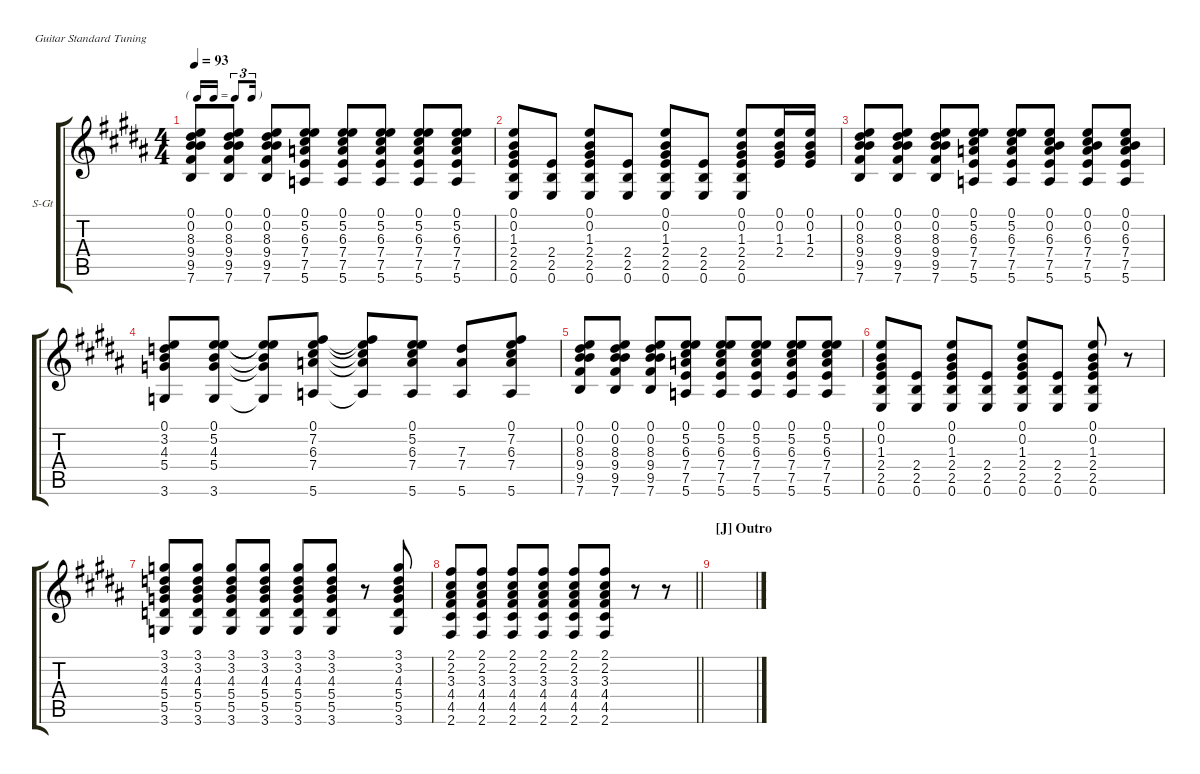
\hideDynamics
\bracketExtendMode groupsimilarinstruments
\firstSystemTrackNameOrientation horizontal
\otherSystemsTrackNameOrientation horizontal
\track ("Acoustic Guitar 1" "S-Gt") {multiBarRest instrument acousticguitarsteel}
\staff {score tabs}
\tuning (E4 B3 G3 D3 A2 E2)
\ts (4 4)
\tf triplet16th
\tempo 93
\clef g2
\ks b
(7.6{acc forcenatural} 9.5{acc #} 9.4{acc forcenatural} 8.3{acc #} 0.2{acc forcenatural} 0.1{acc forcenatural}).8{dy mf} (7.6{acc forcenatural} 9.5{acc #} 9.4{acc forcenatural} 8.3{acc #} 0.2{acc forcenatural} 0.1{acc forcenatural}).8 (7.6{acc forcenatural} 9.5{acc #} 9.4{acc forcenatural} 8.3{acc #} 0.2{acc forcenatural} 0.1{acc forcenatural}).8 (5.6{acc forcenatural} 7.5{acc forcenatural} 7.4{acc forcenatural} 6.3{acc #} 5.2{acc forcenatural} 0.1{acc forcenatural}).8 (5.6{acc forcenatural} 7.5{acc forcenatural} 7.4{acc forcenatural} 6.3{acc #} 5.2{acc forcenatural} 0.1{acc forcenatural}).8 (5.6{acc forcenatural} 7.5{acc forcenatural} 7.4{acc forcenatural} 6.3{acc #} 5.2{acc forcenatural} 0.1{acc forcenatural}).8 (5.6{acc forcenatural} 7.5{acc forcenatural} 7.4{acc forcenatural} 6.3{acc #} 5.2{acc forcenatural} 0.1{acc forcenatural}).8 (5.6{acc forcenatural} 7.5{acc forcenatural} 7.4{acc forcenatural} 6.3{acc #} 5.2{acc forcenatural} 0.1{acc forcenatural}).8 |
(0.6{acc forcenatural} 2.5{acc forcenatural} 2.4{acc forcenatural} 1.3{acc #} 0.2{acc forcenatural} 0.1{acc forcenatural}).8 (0.6{acc forcenatural} 2.5{acc forcenatural} 2.4{acc forcenatural}).8 (0.6{acc forcenatural} 2.5{acc forcenatural} 2.4{acc forcenatural} 1.3{acc #} 0.2{acc forcenatural} 0.1{acc forcenatural}).8 (0.6{acc forcenatural} 2.5{acc forcenatural} 2.4{acc forcenatural}).8 (0.6{acc forcenatural} 2.5{acc forcenatural} 2.4{acc forcenatural} 1.3{acc #} 0.2{acc forcenatural} 0.1{acc forcenatural}).8 (0.6{acc forcenatural} 2.5{acc forcenatural} 2.4{acc forcenatural}).8 (0.6{acc forcenatural} 2.5{acc forcenatural} 2.4{acc forcenatural} 1.3{acc #} 0.2{acc forcenatural} 0.1{acc forcenatural}).8 (2.4{acc forcenatural} 1.3{acc #} 0.2{acc forcenatural} 0.1{acc forcenatural}).16 (0.1{acc forcenatural} 0.2{acc forcenatural} 1.3{acc #} 2.4{acc forcenatural}).16 |
(7.6{acc forcenatural} 9.5{acc #} 9.4{acc forcenatural} 8.3{acc #} 0.2{acc forcenatural} 0.1{acc forcenatural}).8 (7.6{acc forcenatural} 9.5{acc #} 9.4{acc forcenatural} 8.3{acc #} 0.2{acc forcenatural} 0.1{acc forcenatural}).8 (7.6{acc forcenatural} 9.5{acc #} 9.4{acc forcenatural} 8.3{acc #} 0.2{acc forcenatural} 0.1{acc forcenatural}).8 (5.6{acc forcenatural} 7.5{acc forcenatural} 7.4{acc forcenatural} 6.3{acc #} 5.2{acc forcenatural} 0.1{acc forcenatural}).8 (5.6{acc forcenatural} 7.5{acc forcenatural} 7.4{acc forcenatural} 6.3{acc #} 5.2{acc forcenatural} 0.1{acc forcenatural}).8 (5.6{acc forcenatural} 7.5{acc forcenatural} 7.4{acc forcenatural} 6.3{acc #} 0.2{acc forcenatural} 0.1{acc forcenatural}).8 (5.6{acc forcenatural} 7.5{acc forcenatural} 7.4{acc forcenatural} 6.3{acc #} 0.2{acc forcenatural} 0.1{acc forcenatural}).8 (5.6{acc forcenatural} 7.5{acc forcenatural} 7.4{acc forcenatural} 6.3{acc #} 0.2{acc forcenatural} 0.1{acc forcenatural}).8 |
(3.6{acc forcenatural} 5.4{acc forcenatural} 4.3{acc forcenatural} 3.2{acc forcenatural} 0.1{acc forcenatural}).8 (3.6{acc forcenatural} 5.4{acc forcenatural} 4.3{acc forcenatural} 5.2{acc forcenatural} 0.1{acc forcenatural}).8 (3.6{t acc forcenatural} 5.4{t acc forcenatural} 4.3{t acc forcenatural} 5.2{t acc forcenatural} 0.1{t acc forcenatural}).8 (5.6{acc forcenatural} 6.3{acc #} 7.4{acc forcenatural} 7.2{acc #} 0.1{acc forcenatural}).8 (0.1{t acc forcenatural} 7.2{t acc #} 6.3{t acc #} 7.4{t acc forcenatural} 5.6{t acc forcenatural}).8 (5.6{acc forcenatural} 7.4{acc forcenatural} 6.3{acc #} 5.2{acc forcenatural} 0.1{acc forcenatural}).8 (5.6{acc forcenatural} 7.4{acc forcenatural} 7.3{acc forcenatural}).8 (5.6{acc forcenatural} 7.4{acc forcenatural} 6.3{acc #} 7.2{acc #} 0.1{acc forcenatural}).8 |
(7.6{acc forcenatural} 9.5{acc #} 9.4{acc forcenatural} 8.3{acc #} 0.2{acc forcenatural} 0.1{acc forcenatural}).8 (7.6{acc forcenatural} 9.5{acc #} 9.4{acc forcenatural} 8.3{acc #} 0.2{acc forcenatural} 0.1{acc forcenatural}).8 (7.6{acc forcenatural} 9.5{acc #} 9.4{acc forcenatural} 8.3{acc #} 0.2{acc forcenatural} 0.1{acc forcenatural}).8 (5.6{acc forcenatural} 7.5{acc forcenatural} 7.4{acc forcenatural} 6.3{acc #} 5.2{acc forcenatural} 0.1{acc forcenatural}).8 (5.6{acc forcenatural} 7.5{acc forcenatural} 7.4{acc forcenatural} 6.3{acc #} 5.2{acc forcenatural} 0.1{acc forcenatural}).8 (5.6{acc forcenatural} 7.5{acc forcenatural} 7.4{acc forcenatural} 6.3{acc #} 5.2{acc forcenatural} 0.1{acc forcenatural}).8 (5.6{acc forcenatural} 7.5{acc forcenatural} 7.4{acc forcenatural} 6.3{acc #} 5.2{acc forcenatural} 0.1{acc forcenatural}).8 (5.6{acc forcenatural} 7.5{acc forcenatural} 7.4{acc forcenatural} 6.3{acc #} 5.2{acc forcenatural} 0.1{acc forcenatural}).8 |
(0.6{acc forcenatural} 2.5{acc forcenatural} 2.4{acc forcenatural} 1.3{acc #} 0.2{acc forcenatural} 0.1{acc forcenatural}).8 (0.6{acc forcenatural} 2.5{acc forcenatural} 2.4{acc forcenatural}).8 (0.6{acc forcenatural} 2.5{acc forcenatural} 2.4{acc forcenatural} 1.3{acc #} 0.2{acc forcenatural} 0.1{acc forcenatural}).8 (0.6{acc forcenatural} 2.5{acc forcenatural} 2.4{acc forcenatural}).8 (0.6{acc forcenatural} 2.5{acc forcenatural} 2.4{acc forcenatural} 1.3{acc #} 0.2{acc forcenatural} 0.1{acc forcenatural}).8 (0.6{acc forcenatural} 2.5{acc forcenatural} 2.4{acc forcenatural}).8 (0.6{acc forcenatural} 2.5{acc forcenatural} 2.4{acc forcenatural} 1.3{acc #} 0.2{acc forcenatural} 0.1{acc forcenatural}).8 r.8 |
(3.1{acc forcenatural} 3.2{acc forcenatural} 4.3{acc forcenatural} 5.4{acc forcenatural} 5.5{acc forcenatural} 3.6{acc forcenatural}).8{dy f} (3.1{acc forcenatural} 3.2{acc forcenatural} 4.3{acc forcenatural} 5.4{acc forcenatural} 5.5{acc forcenatural} 3.6{acc forcenatural}).8 (3.1{acc forcenatural} 3.2{acc forcenatural} 4.3{acc forcenatural} 5.4{acc forcenatural} 5.5{acc forcenatural} 3.6{acc forcenatural}).8 (3.1{acc forcenatural} 3.2{acc forcenatural} 4.3{acc forcenatural} 5.4{acc forcenatural} 5.5{acc forcenatural} 3.6{acc forcenatural}).8 (3.1{acc forcenatural} 3.2{acc forcenatural} 4.3{acc forcenatural} 5.4{acc forcenatural} 5.5{acc forcenatural} 3.6{acc forcenatural}).8 (3.1{acc forcenatural} 3.2{acc forcenatural} 4.3{acc forcenatural} 5.4{acc forcenatural} 5.5{acc forcenatural} 3.6{acc forcenatural}).8 r.8 (3.1{acc forcenatural} 3.2{acc forcenatural} 4.3{acc forcenatural} 5.4{acc forcenatural} 5.5{acc forcenatural} 3.6{acc forcenatural}).8 |
\barLineRight lightlight
(2.1{acc #} 2.2{acc #} 3.3{acc #} 4.4{acc #} 4.5{acc #} 2.6{acc #}).8 (2.1{acc #} 2.2{acc #} 3.3{acc #} 4.4{acc #} 4.5{acc #} 2.6{acc #}).8 (2.1{acc #} 2.2{acc #} 3.3{acc #} 4.4{acc #} 4.5{acc #} 2.6{acc #}).8 (2.1{acc #} 2.2{acc #} 3.3{acc #} 4.4{acc #} 4.5{acc #} 2.6{acc #}).8 (2.1{acc #} 2.2{acc #} 3.3{acc #} 4.4{acc #} 4.5{acc #} 2.6{acc #}).8 (2.1{acc #} 2.2{acc #} 3.3{acc #} 4.4{acc #} 4.5{acc #} 2.6{acc #}).8 r.8 r.8 |
\section ("J" "Outro")
